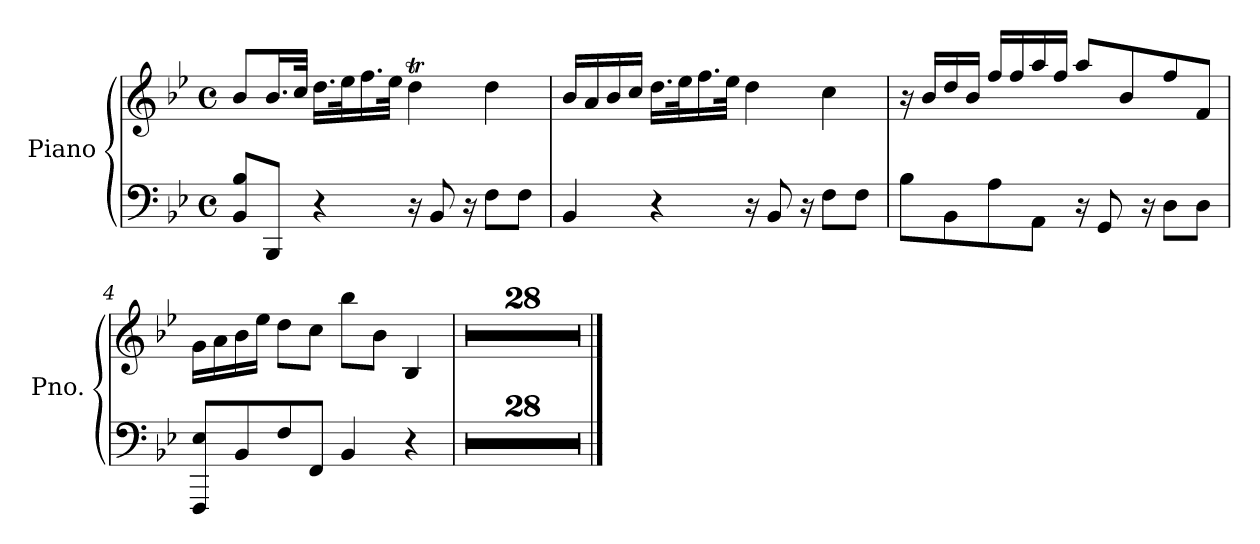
**kern	**kern
*part1	*part1
*staff2	*staff1
*I"Piano	*
*I'Pno.	*
*clefF4	*clefG2
*k[b-e-]	*k[b-e-]
*M4/4	*M4/4
*met(c)	*met(c)
=1	=1
8BB-/ 8B-/L	8b-/L
8BBB-/J	16.b-/L
.	32cc/JJk
4r	16.dd\LL
.	32ee-\K
.	16.ff\
.	32ee-\JJk
16r	4ddt\
8BB-/	.
16r	.
8F\L	4dd\
8F\J	.
=2	=2
4BB-/	16b-/LL
.	16a/
.	16b-/
.	16cc/JJ
4r	16.dd\LL
.	32ee-\K
.	16.ff\
.	32ee-\JJk
16r	4dd\
8BB-/	.
16r	.
8F\L	4cc\
8F\J	.
=3	=3
8B-\L	16r
.	16b-/LL
8BB-\	16dd/
.	16b-/JJ
8A\	16ff/LL
.	16ff/
8AA\J	16aa/
.	16ff/JJ
16r	8aa/L
8GG/	.
.	8b-/
16r	.
8D\L	8ff/
8D\J	8f/J
!!LO:LB:g=z
=4	=4
8FFF/ 8E-/L	16g\LL
.	16a\
8BB-/	16b-\
.	16ee-\JJ
8F/	8dd\L
8FF/J	8cc\J
4BB-/	8bb-\L
.	8b-\J
4r	4B-/
=5	=5
1r	1r
=6	=6
1r	1r
=7	=7
1r	1r
=8	=8
1r	1r
=9	=9
1r	1r
=10	=10
1r	1r
=11	=11
1r	1r
=12	=12
1r	1r
=13	=13
1r	1r
=14	=14
1r	1r
=15	=15
1r	1r
=16	=16
1r	1r
=17	=17
1r	1r
!!LO:LB:g=z
=18	=18
1r	1r
=19	=19
1r	1r
=20	=20
1r	1r
=21	=21
1r	1r
=22	=22
1r	1r
=23	=23
1r	1r
=24	=24
1r	1r
=25	=25
1r	1r
=26	=26
1r	1r
=27	=27
1r	1r
=28	=28
1r	1r
=29	=29
1r	1r
=30	=30
1r	1r
=31	=31
1r	1r
=32	=32
1r	1r
==	==
*-	*-
